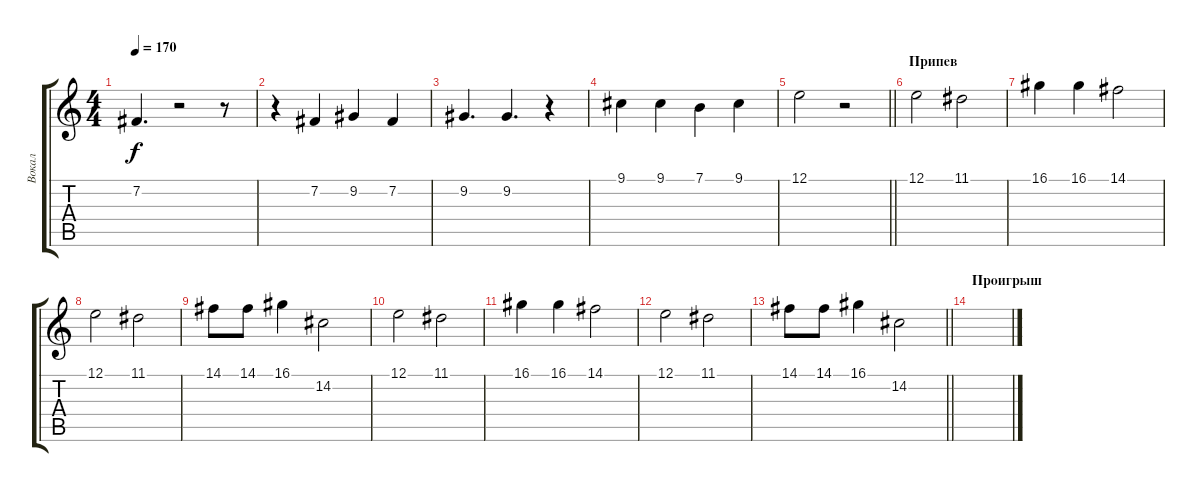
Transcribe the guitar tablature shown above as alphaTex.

\track ("Вокал" "Вокал") {instrument flute}
\staff {score tabs}
\tuning (E4 B3 G3 D3 A2 E2) {hide}
\ts (4 4)
\tempo 170
\clef g2
\ks c
7.2.4{d dy f} r.2 r.8 |
r.4 7.2.4 9.2.4 7.2.4 |
9.2.4{d} 9.2.4{d} r.4 |
9.1.4 9.1.4 7.1.4 9.1.4 |
\barLineRight lightlight
12.1.2 r.2 |
\section ("" "Припев")
12.1.2 11.1.2 |
16.1.4 16.1.4 14.1.2 |
12.1.2 11.1.2 |
14.1.8 14.1.8 16.1.4 14.2.2 |
12.1.2 11.1.2 |
16.1.4 16.1.4 14.1.2 |
12.1.2 11.1.2 |
\barLineRight lightlight
14.1.8 14.1.8 16.1.4 14.2.2 |
\section ("" "Проигрыш")
